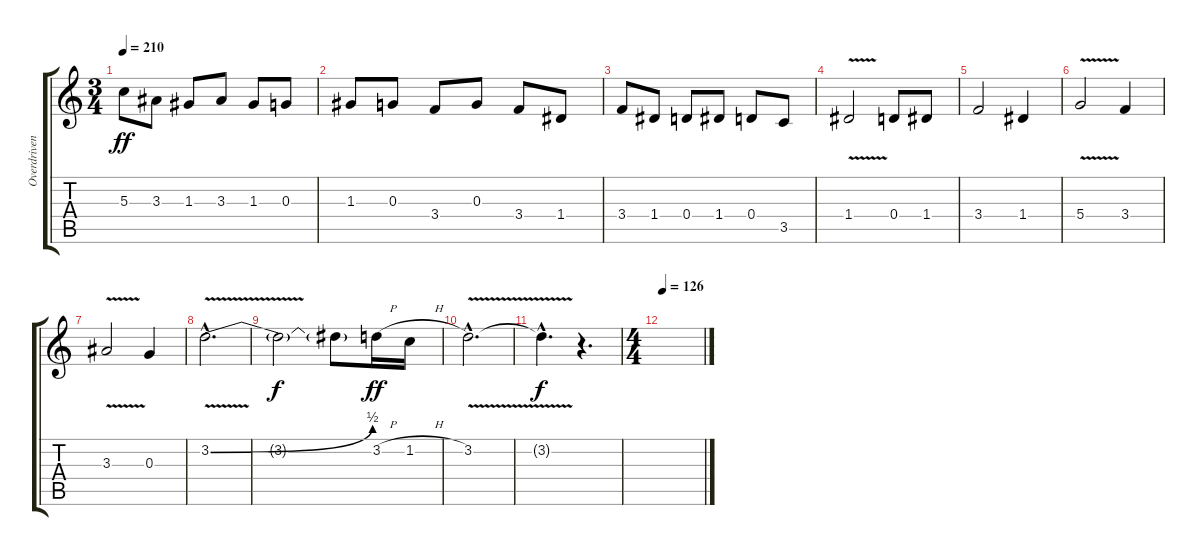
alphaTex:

\track ("Overdriven Guitar 4 (Solo)" "Overdriven") {instrument overdrivenguitar}
\staff {score tabs}
\tuning (E4 B3 G3 D3 A2 E2) {hide}
\ts (3 4)
\tempo 210
\clef g2
\ks c
5.3.8{dy ff} 3.3.8 1.3.8 3.3.8 1.3.8 0.3.8 |
1.3.8 0.3.8 3.4.8 0.3.8 3.4.8 1.4.8 |
3.4.8 1.4.8 0.4.8 1.4.8 0.4.8 3.5.8 |
1.4{v}.2 0.4.8 1.4.8 |
3.4.2 1.4.4 |
5.4{v}.2 3.4.4 |
3.3{v}.2 0.3.4 |
3.2{be (bend 0 0 60 2) v hac}.2{d} |
3.2{t}.2{dy f} 3.2{t}.8 3.2{h}.16{dy ff} 1.2{h}.16 |
3.2{v hac}.2{d} |
3.2{hac t}.4{d dy f} r.4{d} |
\ts (4 4)
\tempo 126
